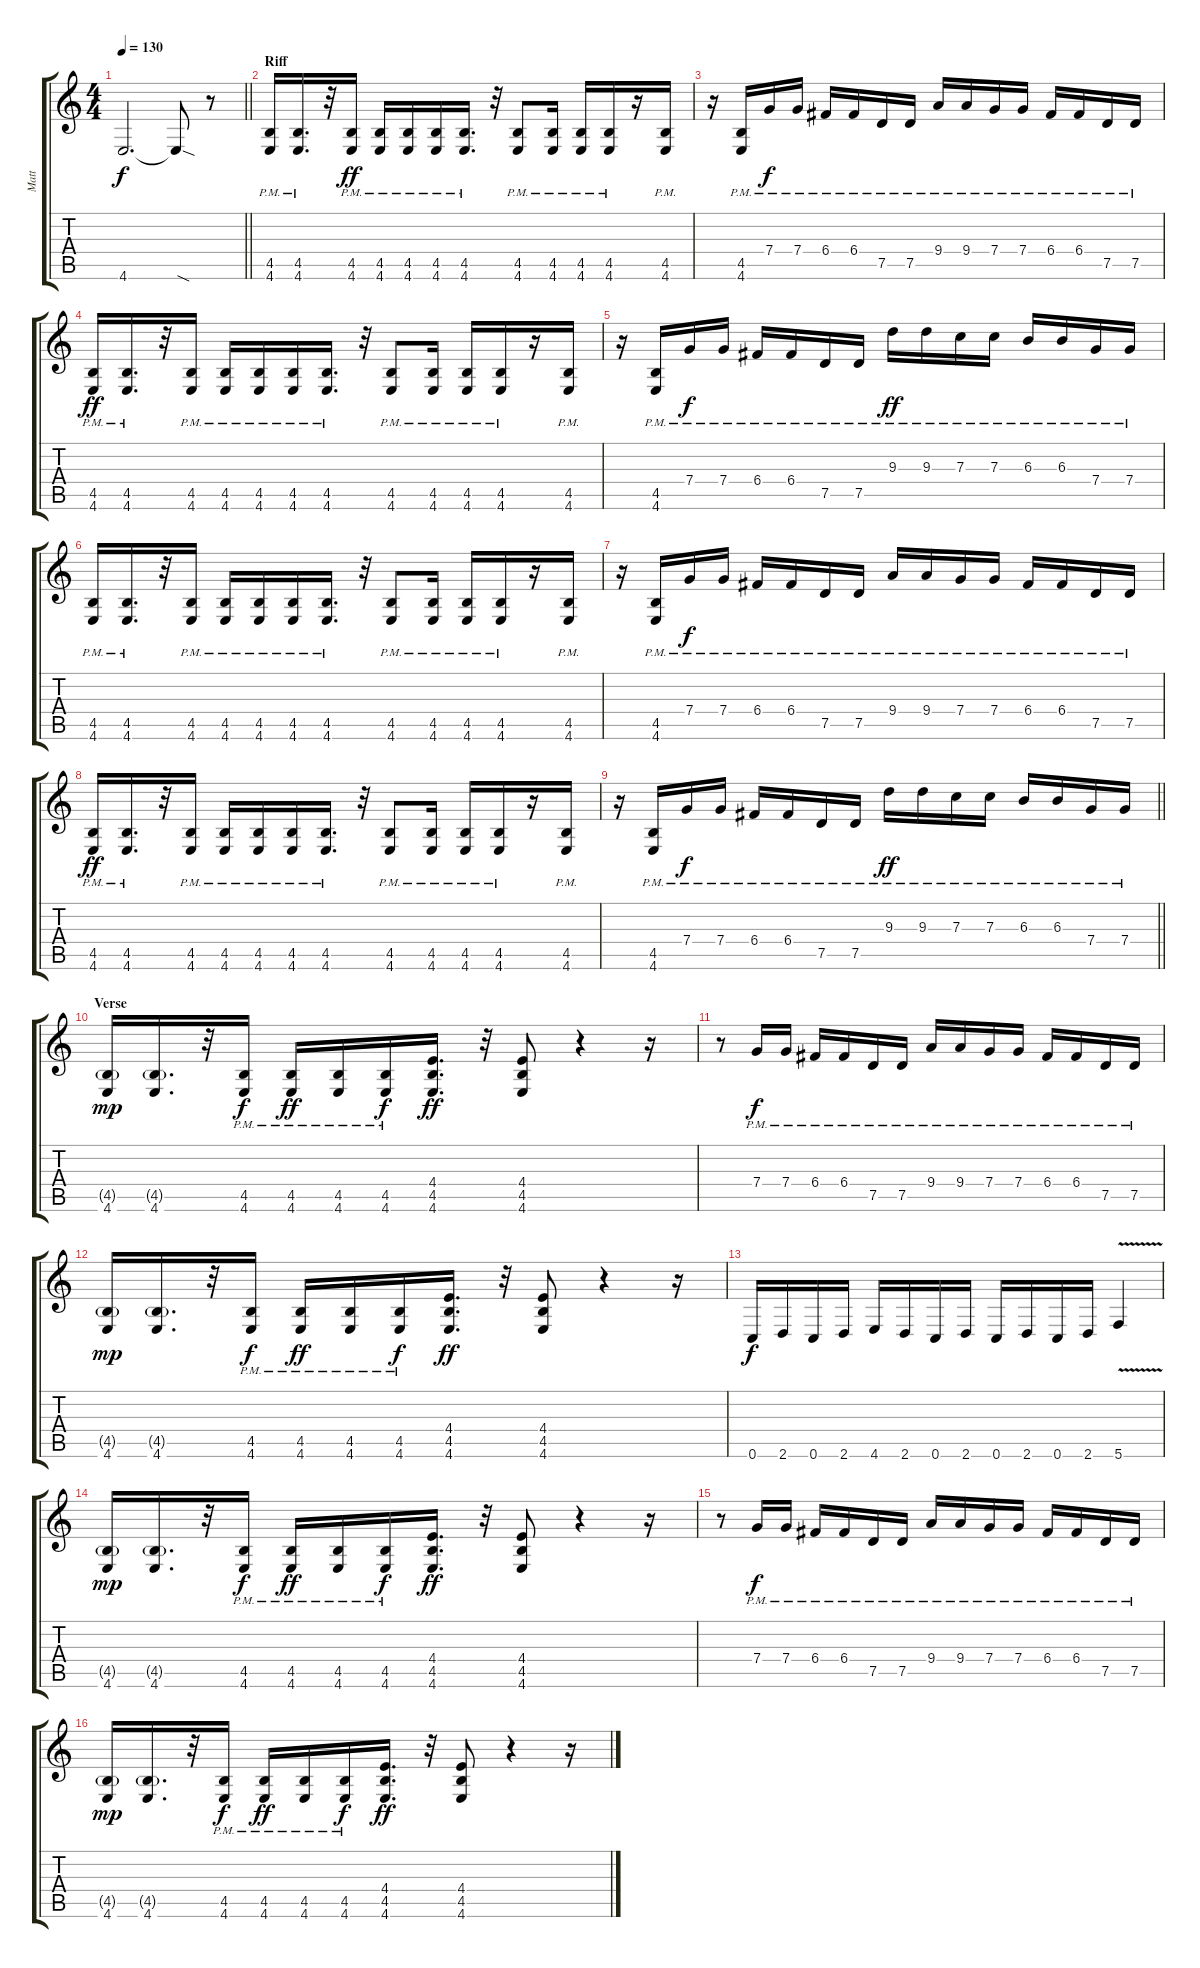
\track ("Matt" "Matt") {instrument distortionguitar}
\staff {score tabs}
\tuning (D4 A3 F3 C3 G2 C2) {hide}
\ts (4 4)
\tempo 130
\clef g2
\barLineRight lightlight
\ks c
4.6{t}.2{d dy f} 4.6{sod t}.8 r.8 |
\section ("" "Riff")
(4.5 4.6{pm}).16 (4.5 4.6{pm}).16{d} r.32 (4.5{pm} 4.6{pm}).16{dy ff} (4.5{pm} 4.6{pm}).16 (4.5{pm} 4.6{pm}).16 (4.5{pm} 4.6{pm}).16 (4.5{pm} 4.6{pm}).16{d} r.32 (4.5{pm} 4.6{pm}).8 (4.5{pm} 4.6{pm}).16 (4.5{pm} 4.6{pm}).16 (4.5{pm} 4.6{pm}).16 r.16 (4.5{pm} 4.6{pm}).16 |
r.16 (4.5{pm} 4.6{pm}).16 7.4{pm}.16{dy f} 7.4{pm}.16 6.4{pm}.16 6.4{pm}.16 7.5{pm}.16 7.5{pm}.16 9.4{pm}.16 9.4{pm}.16 7.4{pm}.16 7.4{pm}.16 6.4{pm}.16 6.4{pm}.16 7.5{pm}.16 7.5{pm}.16 |
(4.5{pm} 4.6{pm}).16{dy ff} (4.5{pm} 4.6{pm}).16{d} r.32 (4.5{pm} 4.6{pm}).16 (4.5{pm} 4.6{pm}).16 (4.5{pm} 4.6{pm}).16 (4.5{pm} 4.6{pm}).16 (4.5{pm} 4.6{pm}).16{d} r.32 (4.5{pm} 4.6{pm}).8 (4.5{pm} 4.6{pm}).16 (4.5{pm} 4.6{pm}).16 (4.5{pm} 4.6{pm}).16 r.16 (4.5{pm} 4.6{pm}).16 |
r.16 (4.5{pm} 4.6{pm}).16 7.4{pm}.16{dy f} 7.4{pm}.16 6.4{pm}.16 6.4{pm}.16 7.5{pm}.16 7.5{pm}.16 9.3{pm}.16{dy ff} 9.3{pm}.16 7.3{pm}.16 7.3{pm}.16 6.3{pm}.16 6.3{pm}.16 7.4{pm}.16 7.4{pm}.16 |
(4.5{pm} 4.6{pm}).16 (4.5{pm} 4.6{pm}).16{d} r.32 (4.5{pm} 4.6{pm}).16 (4.5{pm} 4.6{pm}).16 (4.5{pm} 4.6{pm}).16 (4.5{pm} 4.6{pm}).16 (4.5{pm} 4.6{pm}).16{d} r.32 (4.5{pm} 4.6{pm}).8 (4.5{pm} 4.6{pm}).16 (4.5{pm} 4.6{pm}).16 (4.5{pm} 4.6{pm}).16 r.16 (4.5{pm} 4.6{pm}).16 |
r.16 (4.5{pm} 4.6{pm}).16 7.4{pm}.16{dy f} 7.4{pm}.16 6.4{pm}.16 6.4{pm}.16 7.5{pm}.16 7.5{pm}.16 9.4{pm}.16 9.4{pm}.16 7.4{pm}.16 7.4{pm}.16 6.4{pm}.16 6.4{pm}.16 7.5{pm}.16 7.5{pm}.16 |
(4.5{pm} 4.6{pm}).16{dy ff} (4.5{pm} 4.6{pm}).16{d} r.32 (4.5{pm} 4.6{pm}).16 (4.5{pm} 4.6{pm}).16 (4.5{pm} 4.6{pm}).16 (4.5{pm} 4.6{pm}).16 (4.5{pm} 4.6{pm}).16{d} r.32 (4.5{pm} 4.6{pm}).8 (4.5{pm} 4.6{pm}).16 (4.5{pm} 4.6{pm}).16 (4.5{pm} 4.6{pm}).16 r.16 (4.5{pm} 4.6{pm}).16 |
\barLineRight lightlight
r.16 (4.5{pm} 4.6{pm}).16 7.4{pm}.16{dy f} 7.4{pm}.16 6.4{pm}.16 6.4{pm}.16 7.5{pm}.16 7.5{pm}.16 9.3{pm}.16{dy ff} 9.3{pm}.16 7.3{pm}.16 7.3{pm}.16 6.3{pm}.16 6.3{pm}.16 7.4{pm}.16 7.4{pm}.16 |
\section ("" "Verse")
(4.5{g} 4.6).16{dy mp} (4.5{g} 4.6).16{d} r.32 (4.5{pm} 4.6{pm}).16{dy f} (4.5{pm} 4.6).16{dy ff} (4.5{pm} 4.6).16 (4.5{pm} 4.6).16{dy f} (4.4 4.5 4.6).16{d dy ff} r.32 (4.4 4.5 4.6).8 r.4 r.16 |
r.8 7.4{pm}.16{dy f} 7.4{pm}.16 6.4{pm}.16 6.4{pm}.16 7.5{pm}.16 7.5{pm}.16 9.4{pm}.16 9.4{pm}.16 7.4{pm}.16 7.4{pm}.16 6.4{pm}.16 6.4{pm}.16 7.5{pm}.16 7.5{pm}.16 |
(4.5{g} 4.6).16{dy mp} (4.5{g} 4.6).16{d} r.32 (4.5{pm} 4.6{pm}).16{dy f} (4.5{pm} 4.6).16{dy ff} (4.5{pm} 4.6).16 (4.5{pm} 4.6).16{dy f} (4.4 4.5 4.6).16{d dy ff} r.32 (4.4 4.5 4.6).8 r.4 r.16 |
0.6.16{dy f} 2.6.16 0.6.16 2.6.16 4.6.16 2.6.16 0.6.16 2.6.16 0.6.16 2.6.16 0.6.16 2.6.16 5.6{v}.4 |
(4.5{g} 4.6).16{dy mp} (4.5{g} 4.6).16{d} r.32 (4.5{pm} 4.6{pm}).16{dy f} (4.5{pm} 4.6).16{dy ff} (4.5{pm} 4.6).16 (4.5{pm} 4.6).16{dy f} (4.4 4.5 4.6).16{d dy ff} r.32 (4.4 4.5 4.6).8 r.4 r.16 |
r.8 7.4{pm}.16{dy f} 7.4{pm}.16 6.4{pm}.16 6.4{pm}.16 7.5{pm}.16 7.5{pm}.16 9.4{pm}.16 9.4{pm}.16 7.4{pm}.16 7.4{pm}.16 6.4{pm}.16 6.4{pm}.16 7.5{pm}.16 7.5{pm}.16 |
(4.5{g} 4.6).16{dy mp} (4.5{g} 4.6).16{d} r.32 (4.5{pm} 4.6{pm}).16{dy f} (4.5{pm} 4.6).16{dy ff} (4.5{pm} 4.6).16 (4.5{pm} 4.6).16{dy f} (4.4 4.5 4.6).16{d dy ff} r.32 (4.4 4.5 4.6).8 r.4 r.16
